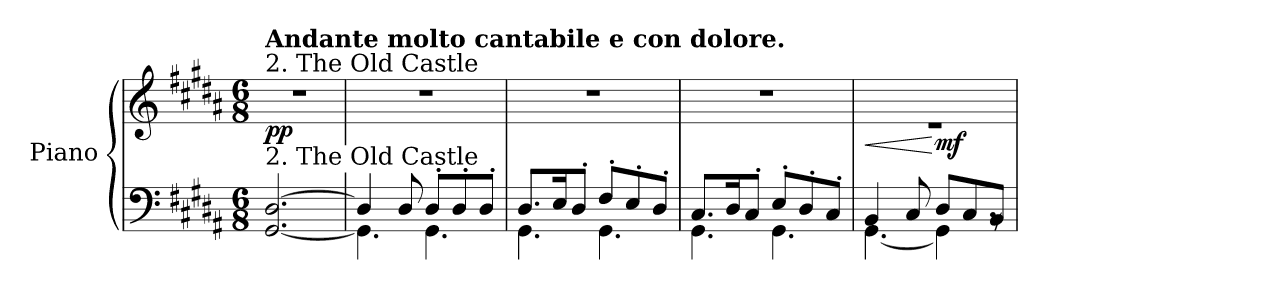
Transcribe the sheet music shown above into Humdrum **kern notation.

**kern	**kern	**dynam
*part1	*part1	*part1
*staff2	*staff1	*staff1/2
*I"Piano	*	*
*I'Pno.	*	*
!!LO:PB:g=z
*clefF4	*clefG2	*
*k[f#c#g#d#a#]	*k[f#c#g#d#a#]	*
*M6/8	*M6/8	*
=1	=1	=1
!	!LO:TX:a:t=2. The Old Castle	!
!	!LO:TX:a:B:t=Andante molto cantabile e con dolore.	!
!LO:TX:a:t=2. The Old Castle	!	!
!	!	!LO:DY:b
[2.GG#/ [2.D#/	2.r	pp
=2	=2	=2
*^	*	*
4D#/]	4.GG#\]	2.r	.
8D#/	.	.	.
8D#'/L	4.GG#\	.	.
8D#'/	.	.	.
8D#'/J	.	.	.
=3	=3	=3	=3
8.D#/L	4.GG#\	2.r	.
16E/K	.	.	.
8D#'/J	.	.	.
8F#'/L	4.GG#\	.	.
8E'/	.	.	.
8D#'/J	.	.	.
=4	=4	=4	=4
8.C#/L	4.GG#\	2.r	.
16D#/K	.	.	.
8C#'/J	.	.	.
8E'/L	4.GG#\	.	.
8D#'/	.	.	.
8C#'/J	.	.	.
=5	=5	=5	=5
!	!	!	!LO:HP:b
*	*	*^	*
4BB/	[4.GG#\	2.re	4.ryy	<
8C#/	.	.	.	.
!	!	!	!	!LO:DY:n=1:b
8D#/L	4GG#\]	.	4.ryy	[ mf
8C#/	.	.	.	.
8BB/J	8rBB	.	.	.
*v	*v	*	*	*
*	*v	*v	*
=	=	=
*-	*-	*-
